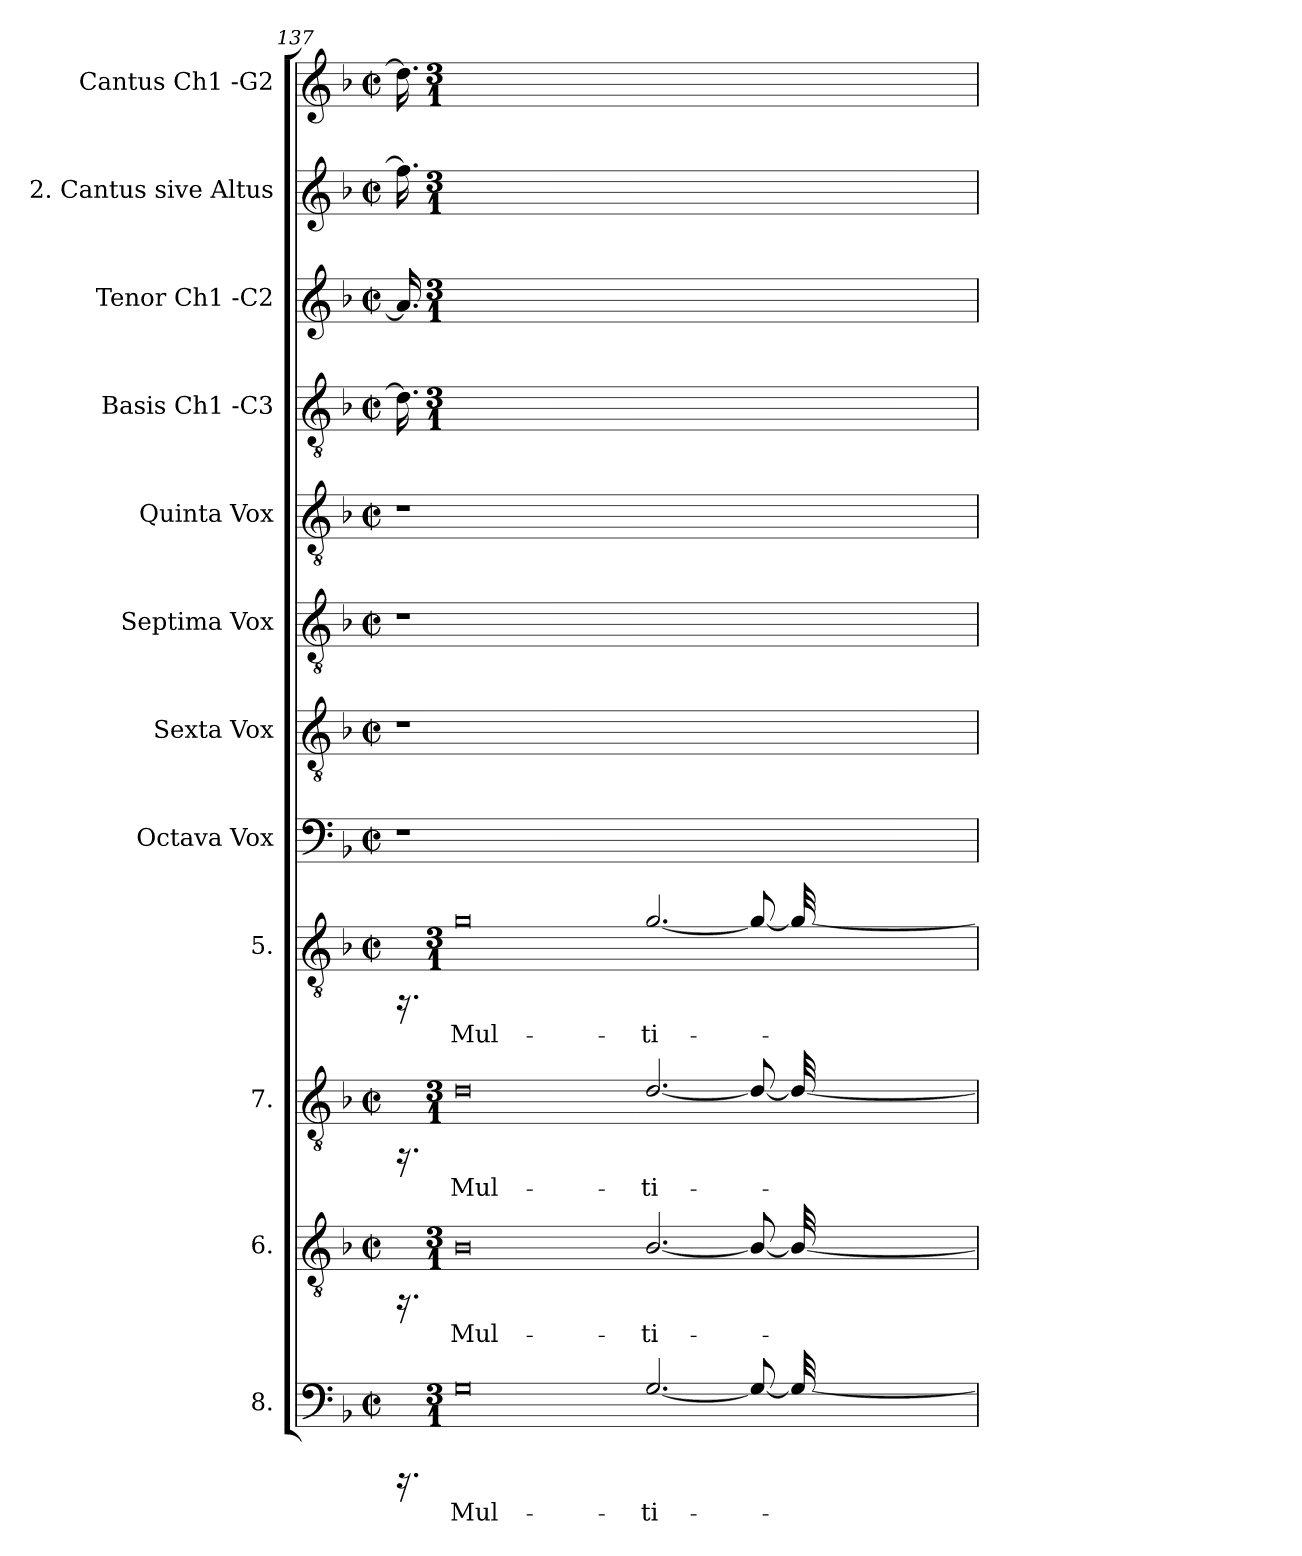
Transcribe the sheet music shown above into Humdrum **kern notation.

**kern	**text	**kern	**text	**kern	**text	**kern	**text	**kern	**kern	**kern	**kern	**kern	**kern	**kern	**kern
*part12	*part12	*part11	*part11	*part10	*part10	*part9	*part9	*part8	*part7	*part6	*part5	*part4	*part3	*part2	*part1
*staff12	*staff12	*staff11	*staff11	*staff10	*staff10	*staff9	*staff9	*staff8	*staff7	*staff6	*staff5	*staff4	*staff3	*staff2	*staff1
*I"8.	*	*I"6.	*	*I"7.	*	*I"5.	*	*I"Octava  Vox	*I"Sexta  Vox	*I"Septima  Vox	*I"Quinta  Vox	*I"Basis  Ch1 -C3	*I"Tenor  Ch1 -C2	*I"2. Cantus sive  Altus	*I"Cantus  Ch1 -G2
*	*	*	*	*	*	*	*	*	*	*	*	*I'B	*I'T	*I'A	*I'C
*clefF4	*	*clefGv2	*	*clefGv2	*	*clefGv2	*	*clefF4	*clefGv2	*clefGv2	*clefGv2	*clefGv2	*clefG2	*clefG2	*clefG2
*k[b-]	*	*k[b-]	*	*k[b-]	*	*k[b-]	*	*k[b-]	*k[b-]	*k[b-]	*k[b-]	*k[b-]	*k[b-]	*k[b-]	*k[b-]
*F:	*	*F:	*	*F:	*	*F:	*	*F:	*F:	*F:	*F:	*F:	*F:	*F:	*F:
*M2/2	*	*M2/2	*	*M2/2	*	*M2/2	*	*M2/2	*M2/2	*M2/2	*M2/2	*M2/2	*M2/2	*M2/2	*M2/2
*met(c|)	*	*met(c|)	*	*met(c|)	*	*met(c|)	*	*met(c|)	*met(c|)	*met(c|)	*met(c|)	*met(c|)	*met(c|)	*met(c|)	*met(c|)
=137	=137	=137	=137	=137	=137	=137	=137	=137	=137	=137	=137	=137	=137	=137	=137
16.rCCC	.	16.rFF	.	16.rFF	.	16.rFF	.	1r	1r	1r	1r	16.d\]	16.a/]	16.ff#\]	16.dd\]
*M3/1	*	*M3/1	*	*M3/1	*	*M3/1	*	*	*	*	*	*M3/1	*M3/1	*M3/1	*M3/1
!	!LO:LY:b:cj	!	!LO:LY:b:cj	!	!LO:LY:b:cj	!	!LO:LY:b:cj	!	!	!	!	!	!	!	!
0G	Mul-	0B-	Mul-	0d	Mul-	0g	Mul-	.	.	.	.	0ryy	0ryy	0ryy	0ryy
.	.	.	.	.	.	.	.	0ryy	0ryy	0ryy	0ryy	.	.	.	.
!	!LO:LY:b:cj	!	!LO:LY:b:cj	!	!LO:LY:b:cj	!	!LO:LY:b:cj	!	!	!	!	!	!	!	!
[<2.G/	-ti-	[<2.B-/	-ti-	[<2.d/	-ti-	[<2.g/	-ti-	.	.	.	.	2ryy	2ryy	2ryy	2ryy
.	.	.	.	.	.	.	.	.	.	.	.	4ryy	4ryy	4ryy	4ryy
8G/_<	.	8B-/_<	.	8d/_<	.	8g/_<	.	.	.	.	.	8ryy	8ryy	8ryy	8ryy
32G/_<	.	32B-/_<	.	32d/_<	.	32g/_<	.	.	.	.	.	32ryy	32ryy	32ryy	32ryy
=	=	=	=	=	=	=	=	=	=	=	=	=	=	=	=
*-	*-	*-	*-	*-	*-	*-	*-	*-	*-	*-	*-	*-	*-	*-	*-
